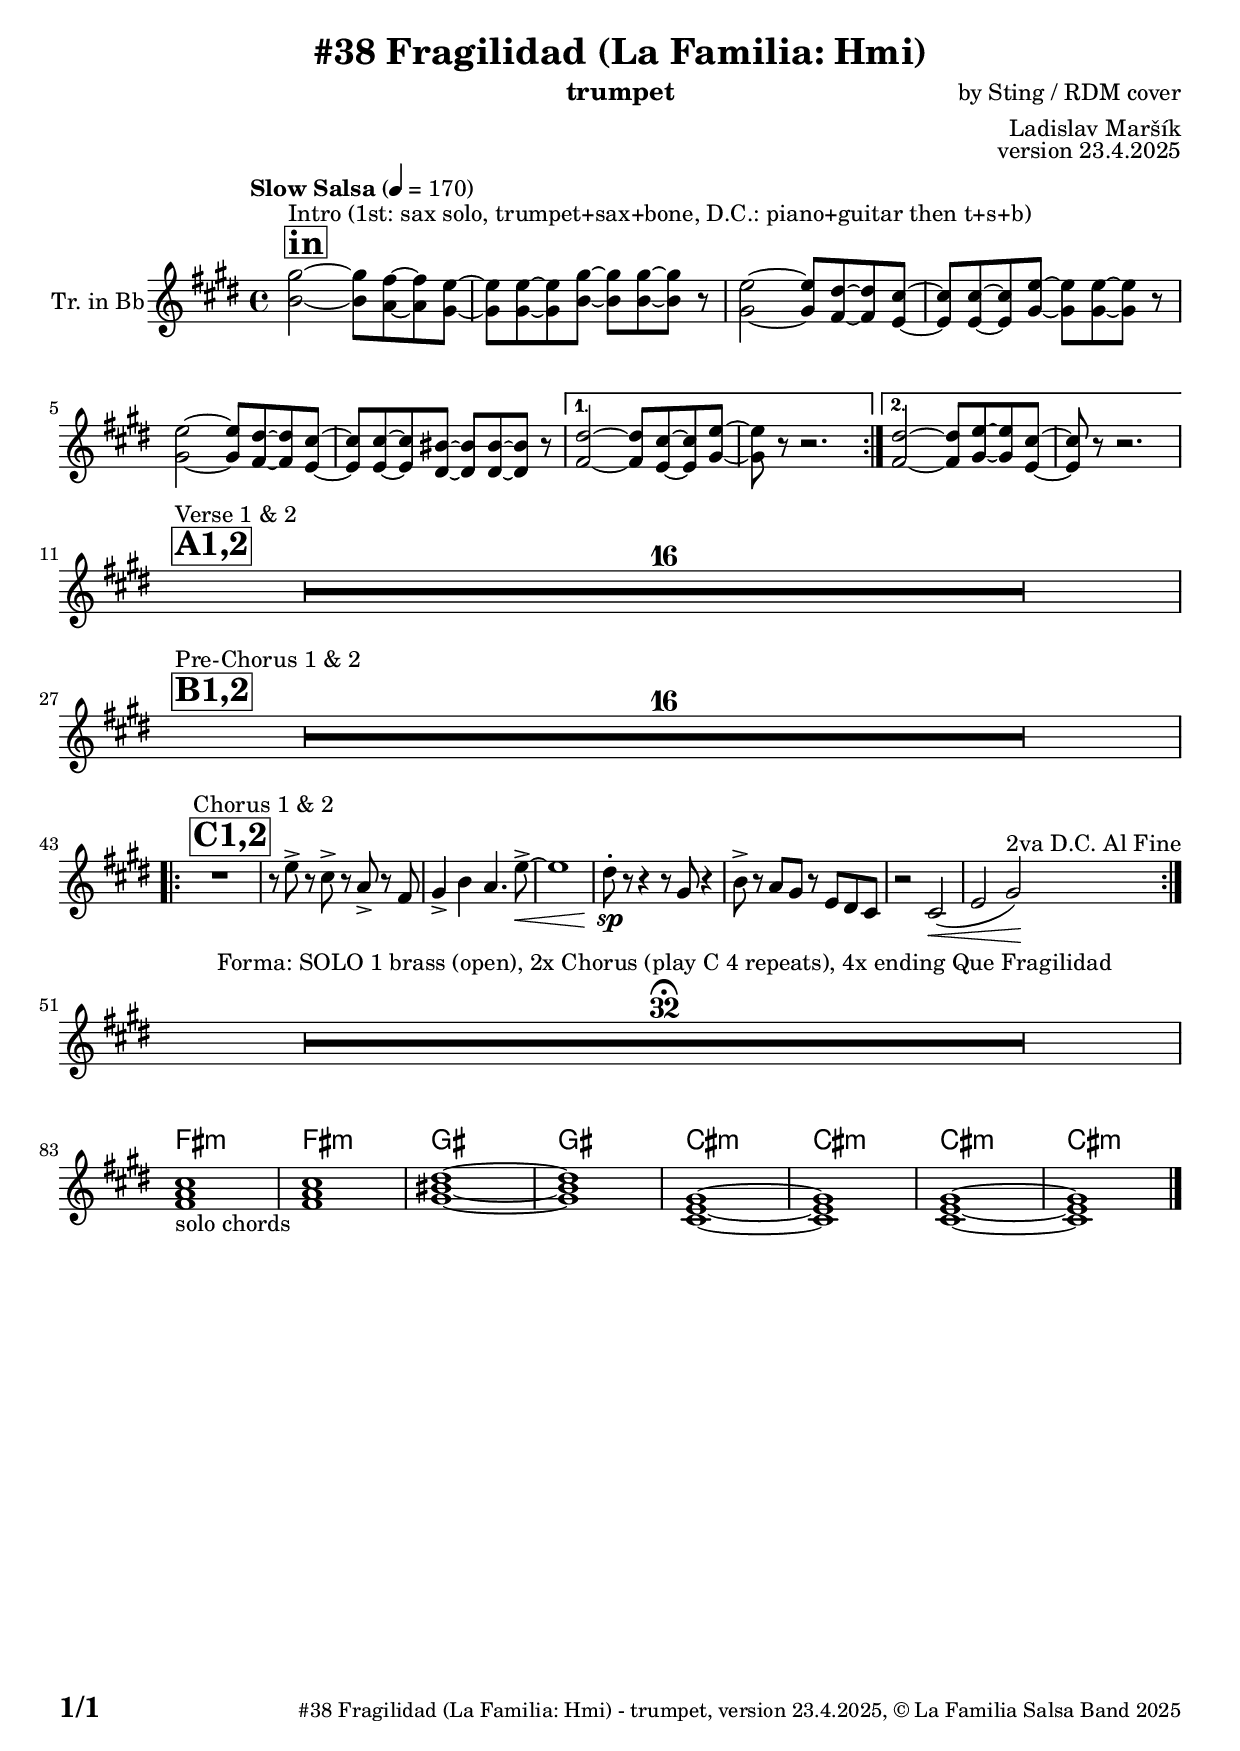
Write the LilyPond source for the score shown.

\version "2.24.4"

% Sheet revision 2022_09

\header {
  title = "#38 Fragilidad (La Familia: Hmi)"
  instrument = "trumpet"
  composer = "by Sting / RDM cover"
  arranger = "Ladislav Maršík"
  opus = "version 23.4.2025"
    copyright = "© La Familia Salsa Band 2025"
}

inst =
#(define-music-function
  (string)
  (string?)
  #{ <>^\markup \abs-fontsize #16 \bold \box #string #})

makePercent = #(define-music-function (note) (ly:music?)
                 (make-music 'PercentEvent 'length (ly:music-length note)))

#(define (test-stencil grob text)
   (let* ((orig (ly:grob-original grob))
          (siblings (ly:spanner-broken-into orig)) ; have we been split?
          (refp (ly:grob-system grob))
          (left-bound (ly:spanner-bound grob LEFT))
          (right-bound (ly:spanner-bound grob RIGHT))
          (elts-L (ly:grob-array->list (ly:grob-object left-bound 'elements)))
          (elts-R (ly:grob-array->list (ly:grob-object right-bound 'elements)))
          (break-alignment-L
           (filter
            (lambda (elt) (grob::has-interface elt 'break-alignment-interface))
            elts-L))
          (break-alignment-R
           (filter
            (lambda (elt) (grob::has-interface elt 'break-alignment-interface))
            elts-R))
          (break-alignment-L-ext (ly:grob-extent (car break-alignment-L) refp X))
          (break-alignment-R-ext (ly:grob-extent (car break-alignment-R) refp X))
          (num
           (markup text))
          (num
           (if (or (null? siblings)
                   (eq? grob (car siblings)))
               num
               (make-parenthesize-markup num)))
          (num (grob-interpret-markup grob num))
          (num-stil-ext-X (ly:stencil-extent num X))
          (num-stil-ext-Y (ly:stencil-extent num Y))
          (num (ly:stencil-aligned-to num X CENTER))
          (num
           (ly:stencil-translate-axis
            num
            (+ (interval-length break-alignment-L-ext)
               (* 0.5
                  (- (car break-alignment-R-ext)
                     (cdr break-alignment-L-ext))))
            X))
          (bracket-L
           (markup
            #:path
            0.1 ; line-thickness
            `((moveto 0.5 ,(* 0.5 (interval-length num-stil-ext-Y)))
              (lineto ,(* 0.5
                          (- (car break-alignment-R-ext)
                             (cdr break-alignment-L-ext)
                             (interval-length num-stil-ext-X)))
                      ,(* 0.5 (interval-length num-stil-ext-Y)))
              (closepath)
              (rlineto 0.0
                       ,(if (or (null? siblings) (eq? grob (car siblings)))
                            -1.0 0.0)))))
          (bracket-R
           (markup
            #:path
            0.1
            `((moveto ,(* 0.5
                          (- (car break-alignment-R-ext)
                             (cdr break-alignment-L-ext)
                             (interval-length num-stil-ext-X)))
                      ,(* 0.5 (interval-length num-stil-ext-Y)))
              (lineto 0.5
                      ,(* 0.5 (interval-length num-stil-ext-Y)))
              (closepath)
              (rlineto 0.0
                       ,(if (or (null? siblings) (eq? grob (last siblings)))
                            -1.0 0.0)))))
          (bracket-L (grob-interpret-markup grob bracket-L))
          (bracket-R (grob-interpret-markup grob bracket-R))
          (num (ly:stencil-combine-at-edge num X LEFT bracket-L 0.4))
          (num (ly:stencil-combine-at-edge num X RIGHT bracket-R 0.4)))
     num))

#(define-public (Measure_attached_spanner_engraver context)
   (let ((span '())
         (finished '())
         (event-start '())
         (event-stop '()))
     (make-engraver
      (listeners ((measure-counter-event engraver event)
                  (if (= START (ly:event-property event 'span-direction))
                      (set! event-start event)
                      (set! event-stop event))))
      ((process-music trans)
       (if (ly:stream-event? event-stop)
           (if (null? span)
               (ly:warning "You're trying to end a measure-attached spanner but you haven't started one.")
               (begin (set! finished span)
                 (ly:engraver-announce-end-grob trans finished event-start)
                 (set! span '())
                 (set! event-stop '()))))
       (if (ly:stream-event? event-start)
           (begin (set! span (ly:engraver-make-grob trans 'MeasureCounter event-start))
             (set! event-start '()))))
      ((stop-translation-timestep trans)
       (if (and (ly:spanner? span)
                (null? (ly:spanner-bound span LEFT))
                (moment<=? (ly:context-property context 'measurePosition) ZERO-MOMENT))
           (ly:spanner-set-bound! span LEFT
                                  (ly:context-property context 'currentCommandColumn)))
       (if (and (ly:spanner? finished)
                (moment<=? (ly:context-property context 'measurePosition) ZERO-MOMENT))
           (begin
            (if (null? (ly:spanner-bound finished RIGHT))
                (ly:spanner-set-bound! finished RIGHT
                                       (ly:context-property context 'currentCommandColumn)))
            (set! finished '())
            (set! event-start '())
            (set! event-stop '()))))
      ((finalize trans)
       (if (ly:spanner? finished)
           (begin
            (if (null? (ly:spanner-bound finished RIGHT))
                (set! (ly:spanner-bound finished RIGHT)
                      (ly:context-property context 'currentCommandColumn)))
            (set! finished '())))
       (if (ly:spanner? span)
           (begin
            (ly:warning "I think there's a dangling measure-attached spanner :-(")
            (ly:grob-suicide! span)
            (set! span '())))))))

\layout {
  \context {
    \Staff
    \consists #Measure_attached_spanner_engraver
    \override MeasureCounter.font-encoding = #'latin1
    \override MeasureCounter.font-size = 0
    \override MeasureCounter.outside-staff-padding = 2
    \override MeasureCounter.outside-staff-horizontal-padding = #0
  }
}

repeatBracket = #(define-music-function
                  (parser location N note)
                  (number? ly:music?)
                  #{
                    \override Staff.MeasureCounter.stencil =
                    #(lambda (grob) (test-stencil grob #{ #(string-append(number->string N) "x") #} ))
                    \startMeasureCount
                    \repeat volta #N { $note }
                    \stopMeasureCount
                  #}
                  )

Trumpet = \new Voice
\transpose c d
\relative c'' {
  \set Staff.instrumentName = \markup {
    \center-align { "Tr. in Bb" }
  }
  \set Staff.midiInstrument = "trumpet"
  \set Staff.midiMaximumVolume = #1.0

  \key b \minor
  \time 4/4
  \tempo "Slow Salsa" 4 = 170
  
       \inst "in"
       \repeat volta 2 {
  s1*0 ^\markup { "Intro (1st: sax solo, trumpet+sax+bone, D.C.: piano+guitar then t+s+b)" }
<fis a,>2 ~ <fis a,>8 <e g,> ~ <e g,> <d fis,> ~ |
<d fis,> <d fis,> ~ <d fis,> <fis a,> ~ <fis a,> <fis a,> ~ <fis a,> r8 |
<d fis,>2 ~ <d fis,>8 <cis e,> ~ <cis e,> <b d,> ~ |
<b d,> <b d,> ~ <b d,> <d fis,> ~ <d fis,> <d fis,> ~ <d fis,> r8 |
<d fis,>2 ~ <d fis,>8 <cis e,> ~ <cis e,> <b d,> ~ |
<b d,> <b d,> ~ <b d,> <ais cis,> ~ <ais cis,> <ais cis,> ~ <ais cis,> r8 |
       }
\alternative { {
<cis e,>2 ~ <cis e,>8 <b d,> ~ <b d,> <d fis,> ~ |
<d fis,> r8 r2. |
} {
  <cis e,>2 ~ <cis e,>8 <d fis,> ~ <d fis,> <b d,> ~ |
<b d,> r8 r2. | 
\break
} }
        \inst "A1,2"
    s1*0 ^\markup { "Verse 1 & 2" }
      R1*16 \break
            \inst "B1,2"
          s1*0 ^\markup { "Pre-Chorus 1 & 2" }
      R1*16 \break
            \inst "C1,2"
                s1*0 ^\markup { "Chorus 1 & 2" } 
    \repeat volta 2 {
    R1
     r8 d -> r b -> r g -> r e |
     fis4 -> a g4. d'8 -> ~ \< |
     d1 |
     cis8 -. \sp r r4 r8 fis,8 r4 |
     a8 -> r g fis r d cis b |
     r2 b2 ( \< |
     d fis ) \! ^\markup { "2va D.C. Al Fine" } |

      \break 
    }
      R1*32 \fermata ^\markup { "Forma: SOLO 1 brass (open), 2x Chorus (play C 4 repeats), 4x ending Que Fragilidad" } \break
   \break
                   

\chordmode {
     e1:m  _\markup { "solo chords" }  |
    e1:m |
fis1 ~ |
   fis1 |
   b,1:m ~ |
   b,1:m  |
   b,1:m ~ |
   b,1:m |
}

  \label #'lastPage
  \bar "|."
}

Chords =
\transpose c d
\chords {
  \set noChordSymbol = ""
  R1*82
     e1:m |
    e1:m |
fis1 ~ |
   fis1 |
   b1:m ~ |
   b1:m  |
   b1:m ~ |
   b1:m |
}

\score {
  <<
    \Chords
    \compressMMRests \new Staff \with {
      \consists "Volta_engraver"
    }
    {
      \Trumpet
    }
  >>
  \layout {
    \context {
      \Score
      \remove "Volta_engraver"
    }
  }
}

\paper {
  system-system-spacing =
  #'((basic-distance . 14)
     (minimum-distance . 10)
     (padding . 1)
     (stretchability . 60))
  between-system-padding = #2
  bottom-margin = 5\mm

  print-page-number = ##t
  print-first-page-number = ##t
  oddHeaderMarkup = \markup \fill-line { " " }
  evenHeaderMarkup = \markup \fill-line { " " }
  oddFooterMarkup = \markup {
    \fill-line {
      \bold \fontsize #2
      \concat { \fromproperty #'page:page-number-string "/" \page-ref #'lastPage "0" "?" }

      \fontsize #-1
      \concat { \fromproperty #'header:title " - " \fromproperty #'header:instrument ", " \fromproperty #'header:opus ", " \fromproperty #'header:copyright }
    }
  }
  evenFooterMarkup = \markup {
    \fill-line {
      \fontsize #-1
      \concat { \fromproperty #'header:title " - " \fromproperty #'header:instrument ", " \fromproperty #'header:opus ", " \fromproperty #'header:copyright }

      \bold \fontsize #2
      \concat { \fromproperty #'page:page-number-string "/" \page-ref #'lastPage "0" "?" }
    }
  }
}